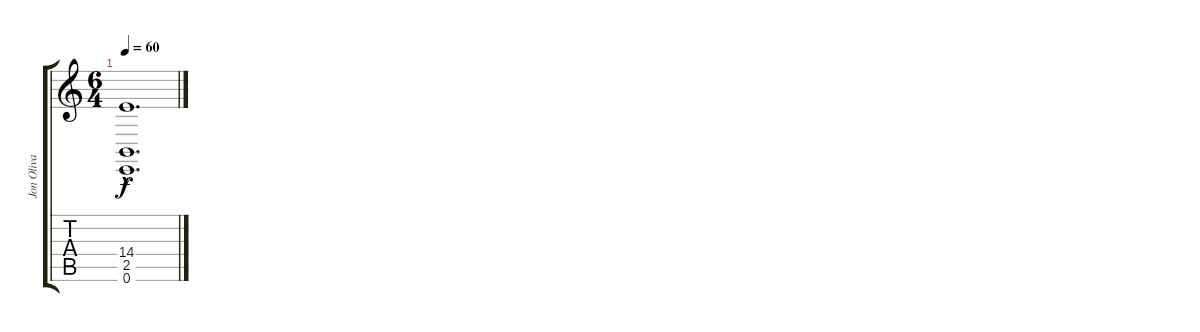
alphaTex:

\track ("Jon Oliva" "Jon Oliva") {instrument stringensemble1}
\staff {score tabs}
\tuning (E4 B3 G3 D3 A2 E2) {hide}
\ts (6 4)
\tempo 60
\clef g2
\ks c
(14.4{hac t} 2.5{hac t} 0.6{hac t}).1{d dy f}
